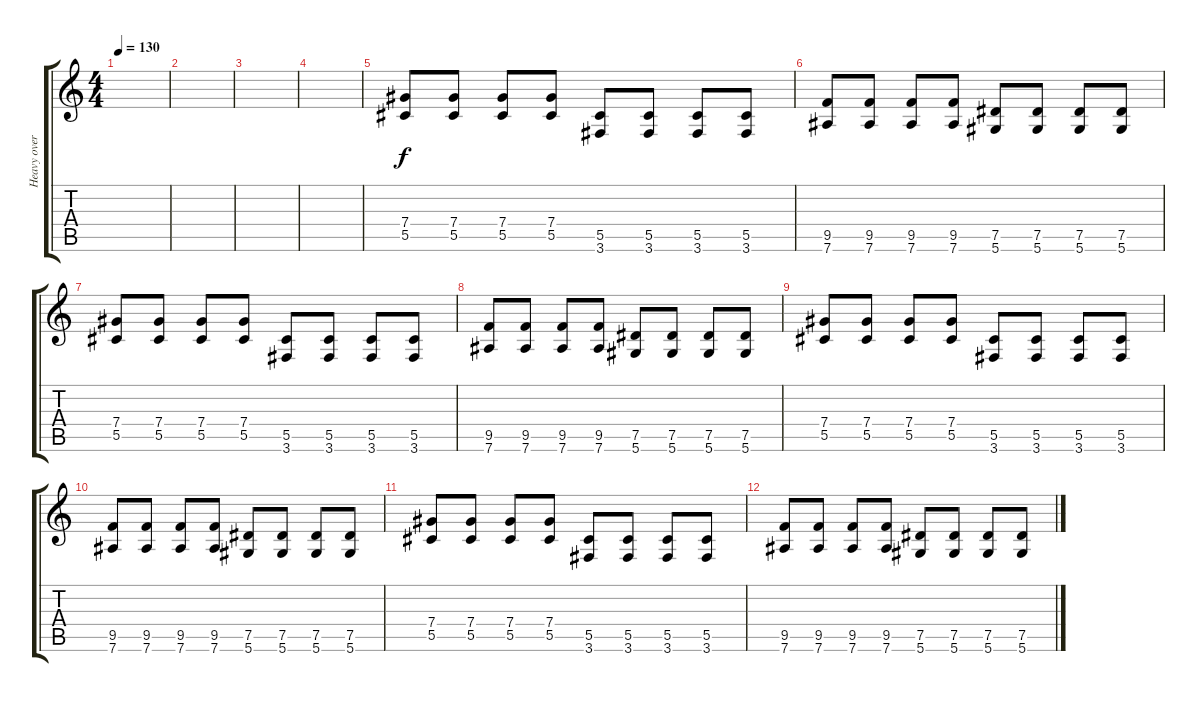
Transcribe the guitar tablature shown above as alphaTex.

\track ("Heavy overdub" "Heavy over") {instrument distortionguitar}
\staff {score tabs}
\tuning (Eb4 Bb3 Gb3 Db3 Ab2 Eb2) {hide}
\ts (4 4)
\tempo 130
\clef g2
\ks c
|
|
|
|
(7.4 5.5).8 (7.4 5.5).8 (7.4 5.5).8 (7.4 5.5).8 (5.5 3.6).8 (5.5 3.6).8 (5.5 3.6).8 (5.5 3.6).8 |
(9.5 7.6).8 (9.5 7.6).8 (9.5 7.6).8 (9.5 7.6).8 (7.5 5.6).8 (7.5 5.6).8 (7.5 5.6).8 (7.5 5.6).8 |
(7.4 5.5).8 (7.4 5.5).8 (7.4 5.5).8 (7.4 5.5).8 (5.5 3.6).8 (5.5 3.6).8 (5.5 3.6).8 (5.5 3.6).8 |
(9.5 7.6).8 (9.5 7.6).8 (9.5 7.6).8 (9.5 7.6).8 (7.5 5.6).8 (7.5 5.6).8 (7.5 5.6).8 (7.5 5.6).8 |
(7.4 5.5).8 (7.4 5.5).8 (7.4 5.5).8 (7.4 5.5).8 (5.5 3.6).8 (5.5 3.6).8 (5.5 3.6).8 (5.5 3.6).8 |
(9.5 7.6).8 (9.5 7.6).8 (9.5 7.6).8 (9.5 7.6).8 (7.5 5.6).8 (7.5 5.6).8 (7.5 5.6).8 (7.5 5.6).8 |
(7.4 5.5).8 (7.4 5.5).8 (7.4 5.5).8 (7.4 5.5).8 (5.5 3.6).8 (5.5 3.6).8 (5.5 3.6).8 (5.5 3.6).8 |
(9.5 7.6).8 (9.5 7.6).8 (9.5 7.6).8 (9.5 7.6).8 (7.5 5.6).8 (7.5 5.6).8 (7.5 5.6).8 (7.5 5.6).8
